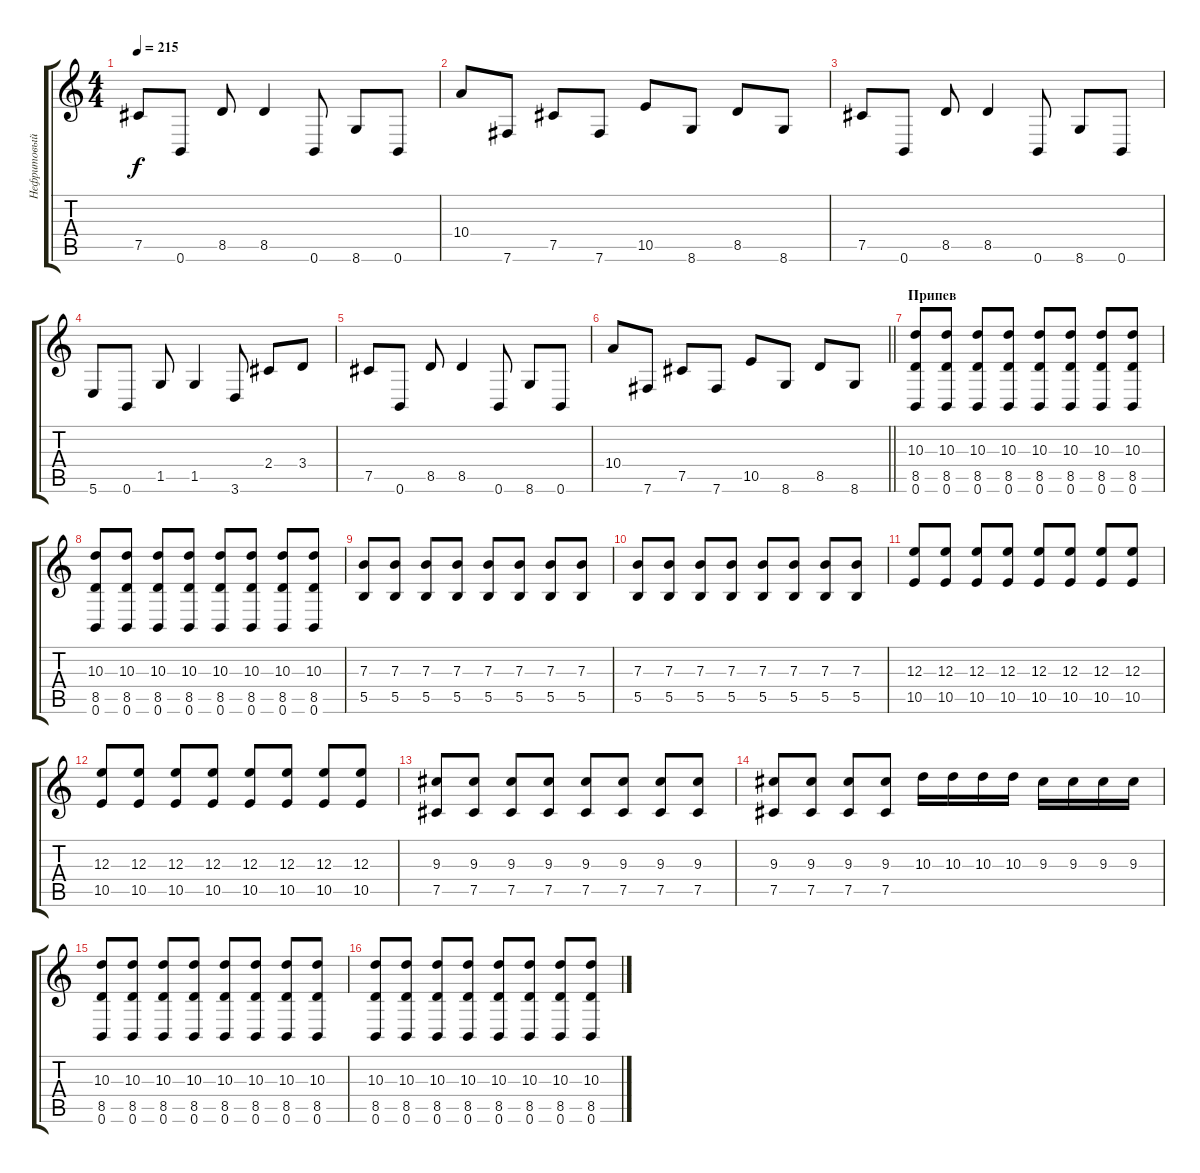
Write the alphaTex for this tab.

\track ("Нефритовый чёткий пацан" "Нефритовый") {instrument distortionguitar}
\staff {score tabs}
\tuning (Db4 Ab3 E3 B2 Gb2 B1) {hide}
\ts (4 4)
\tempo 215
\clef g2
\ks c
7.5.8{dy f} 0.6.8 8.5.8 8.5.4 0.6.8 8.6.8 0.6.8 |
10.4.8 7.6.8 7.5.8 7.6.8 10.5.8 8.6.8 8.5.8 8.6.8 |
7.5.8 0.6.8 8.5.8 8.5.4 0.6.8 8.6.8 0.6.8 |
5.6.8 0.6.8 1.5.8 1.5.4 3.6.8 2.4.8 3.4.8 |
7.5.8 0.6.8 8.5.8 8.5.4 0.6.8 8.6.8 0.6.8 |
\barLineRight lightlight
10.4.8 7.6.8 7.5.8 7.6.8 10.5.8 8.6.8 8.5.8 8.6.8 |
\section ("" "Припев")
(10.3 8.5 0.6).8 (10.3 8.5 0.6).8 (10.3 8.5 0.6).8 (10.3 8.5 0.6).8 (10.3 8.5 0.6).8 (10.3 8.5 0.6).8 (10.3 8.5 0.6).8 (10.3 8.5 0.6).8 |
(10.3 8.5 0.6).8 (10.3 8.5 0.6).8 (10.3 8.5 0.6).8 (10.3 8.5 0.6).8 (10.3 8.5 0.6).8 (10.3 8.5 0.6).8 (10.3 8.5 0.6).8 (10.3 8.5 0.6).8 |
(7.3 5.5).8 (7.3 5.5).8 (7.3 5.5).8 (7.3 5.5).8 (7.3 5.5).8 (7.3 5.5).8 (7.3 5.5).8 (7.3 5.5).8 |
(7.3 5.5).8 (7.3 5.5).8 (7.3 5.5).8 (7.3 5.5).8 (7.3 5.5).8 (7.3 5.5).8 (7.3 5.5).8 (7.3 5.5).8 |
(12.3 10.5).8 (12.3 10.5).8 (12.3 10.5).8 (12.3 10.5).8 (12.3 10.5).8 (12.3 10.5).8 (12.3 10.5).8 (12.3 10.5).8 |
(12.3 10.5).8 (12.3 10.5).8 (12.3 10.5).8 (12.3 10.5).8 (12.3 10.5).8 (12.3 10.5).8 (12.3 10.5).8 (12.3 10.5).8 |
(9.3 7.5).8 (9.3 7.5).8 (9.3 7.5).8 (9.3 7.5).8 (9.3 7.5).8 (9.3 7.5).8 (9.3 7.5).8 (9.3 7.5).8 |
(9.3 7.5).8 (9.3 7.5).8 (9.3 7.5).8 (9.3 7.5).8 10.3.16 10.3.16 10.3.16 10.3.16 9.3.16 9.3.16 9.3.16 9.3.16 |
(10.3 8.5 0.6).8 (10.3 8.5 0.6).8 (10.3 8.5 0.6).8 (10.3 8.5 0.6).8 (10.3 8.5 0.6).8 (10.3 8.5 0.6).8 (10.3 8.5 0.6).8 (10.3 8.5 0.6).8 |
(10.3 8.5 0.6).8 (10.3 8.5 0.6).8 (10.3 8.5 0.6).8 (10.3 8.5 0.6).8 (10.3 8.5 0.6).8 (10.3 8.5 0.6).8 (10.3 8.5 0.6).8 (10.3 8.5 0.6).8
